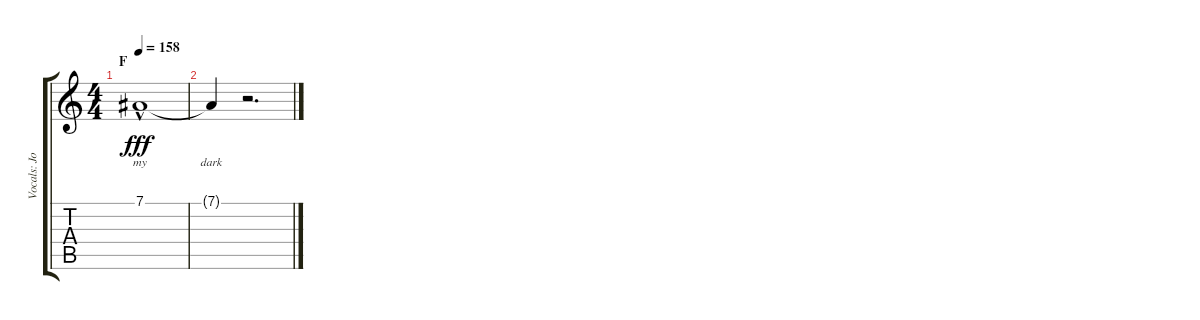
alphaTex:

\track ("Vocals: Johnny" "Vocals: Jo") {instrument lead2sawtooth}
\staff {score tabs}
\tuning (Eb4 Bb3 Gb3 Db3 Ab2 Eb2) {hide}
\ts (4 4)
\section ("" "F")
\tempo 158
\clef g2
\ks c
7.1{hac}.1{lyrics (0 "my") lyrics (1 "") lyrics (2 "") lyrics (3 "") lyrics (4 "") dy fff} |
7.1{t}.4{lyrics (0 "dark") lyrics (1 "") lyrics (2 "") lyrics (3 "") lyrics (4 "")} r.2{d}
